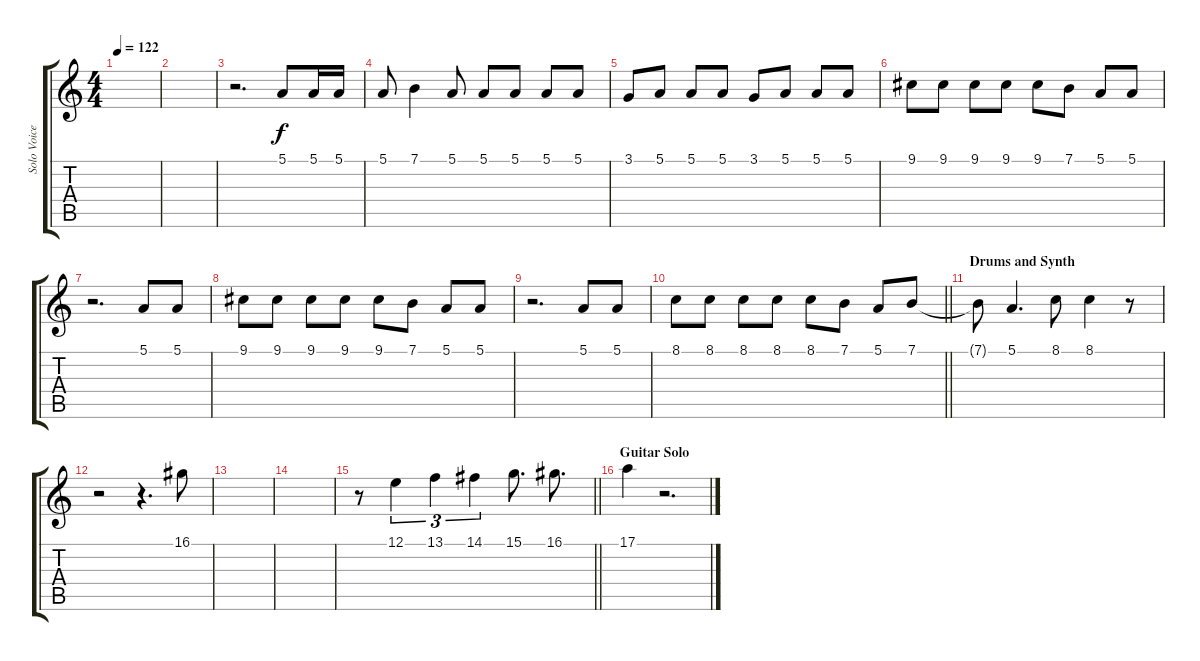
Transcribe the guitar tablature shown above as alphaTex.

\track ("Solo Voice" "Solo Voice") {instrument voiceoohs}
\staff {score tabs}
\tuning (E4 B3 G3 D3 A2 E2) {hide}
\ts (4 4)
\tempo 122
\clef g2
\ks c
|
|
r.2{d} 5.1.8 5.1.16 5.1.16 |
5.1.8 7.1.4 5.1.8 5.1.8 5.1.8 5.1.8 5.1.8 |
3.1.8 5.1.8 5.1.8 5.1.8 3.1.8 5.1.8 5.1.8 5.1.8 |
9.1.8 9.1.8 9.1.8 9.1.8 9.1.8 7.1.8 5.1.8 5.1.8 |
r.2{d} 5.1.8 5.1.8 |
9.1.8 9.1.8 9.1.8 9.1.8 9.1.8 7.1.8 5.1.8 5.1.8 |
r.2{d} 5.1.8 5.1.8 |
\barLineRight lightlight
8.1.8 8.1.8 8.1.8 8.1.8 8.1.8 7.1.8 5.1.8 7.1.8 |
\section ("" "Drums and Synth")
7.1{t}.8 5.1.4{d} 8.1.8 8.1.4 r.8 |
r.2 r.4{d} 16.1.8 |
|
|
\barLineRight lightlight
r.8 12.1.4{tu (3 2)} 13.1.4{tu (3 2)} 14.1.4{tu (3 2)} 15.1.8{d} 16.1.8{d} |
\section ("" "Guitar Solo")
17.1.4 r.2{d}
